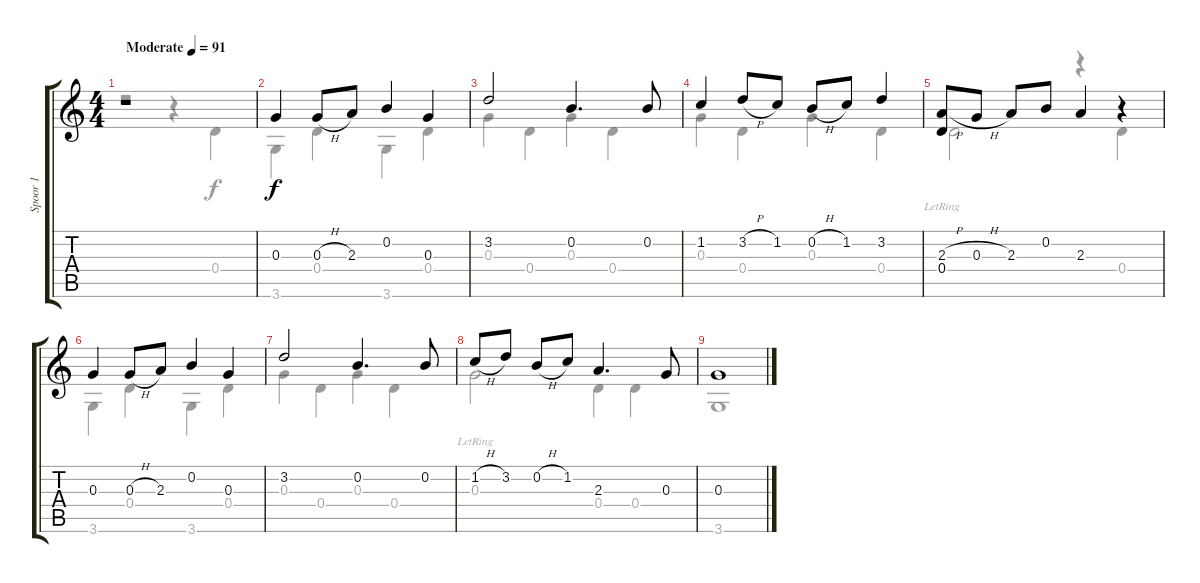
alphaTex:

\track ("Spoor 1" "Spoor 1") {instrument acousticguitarnylon}
\staff {score tabs}
\tuning (E4 B3 G3 D3 A2 E2) {hide}
\voice
\ts (4 4)
\tempo (91 "Moderate")
\clef g2
\ks c
r.1{dy f instrument acousticguitarnylon} |
0.3.4 0.3{h}.8 2.3.8 0.2.4 0.3.4 |
3.2.2 0.2.4{d} 0.2.8 |
1.2.4 3.2{h}.8 1.2.8 0.2{h}.8 1.2.8 3.2.4 |
(2.3{h} 0.4).8 0.3{h}.8 2.3.8 0.2.8 2.3.4 r.4 |
0.3.4 0.3{h}.8 2.3.8 0.2.4 0.3.4 |
3.2.2 0.2.4{d} 0.2.8 |
1.2{h}.8 3.2.8 0.2{h}.8 1.2.8 2.3.4{d} 0.3.8 |
0.3.1
\voice
\clef g2
\ottava regular
\simile none
\ks c
r.2{dy f} r.4 0.4.4 |
3.6.4 0.4.4 3.6.4 0.4.4 |
0.3.4 0.4.4 0.3.4 0.4.4 |
0.3.4 0.4.4 0.3.4 0.4.4 |
0.4{lr}.2 r.4 0.4.4 |
3.6.4 0.4.4 3.6.4 0.4.4 |
0.3.4 0.4.4 0.3.4 0.4.4 |
0.3{lr}.2 0.4.4 0.4.4 |
3.6.1
